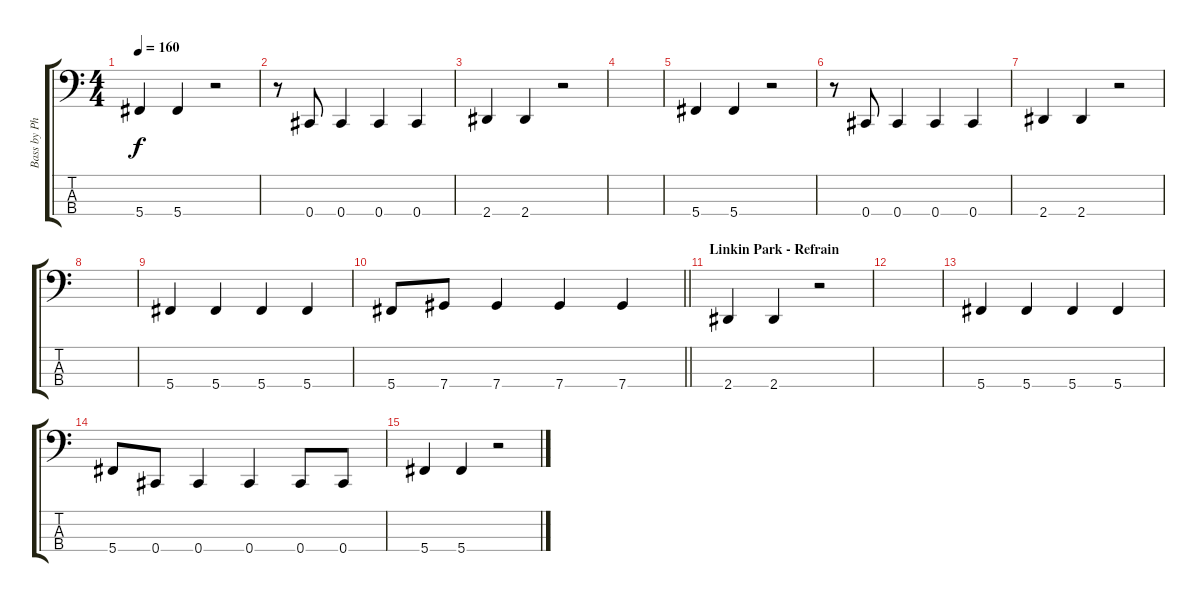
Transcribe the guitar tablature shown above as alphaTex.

\track ("Bass by Phoenix" "Bass by Ph") {instrument electricbasspick}
\staff {score tabs}
\tuning (Gb2 Db2 Ab1 Db1) {hide}
\ts (4 4)
\tempo 160
\clef f4
\ks c
5.4.4{dy f} 5.4.4 r.2 |
r.8 0.4.8 0.4.4 0.4.4 0.4.4 |
2.4.4 2.4.4 r.2 |
|
5.4.4 5.4.4 r.2 |
r.8 0.4.8 0.4.4 0.4.4 0.4.4 |
2.4.4 2.4.4 r.2 |
|
5.4.4 5.4.4 5.4.4 5.4.4 |
\barLineRight lightlight
5.4.8 7.4.8 7.4.4 7.4.4 7.4.4 |
\section ("" "Linkin Park - Refrain")
2.4.4 2.4.4 r.2 |
|
5.4.4 5.4.4 5.4.4 5.4.4 |
5.4.8 0.4.8 0.4.4 0.4.4 0.4.8 0.4.8 |
5.4.4 5.4.4 r.2
